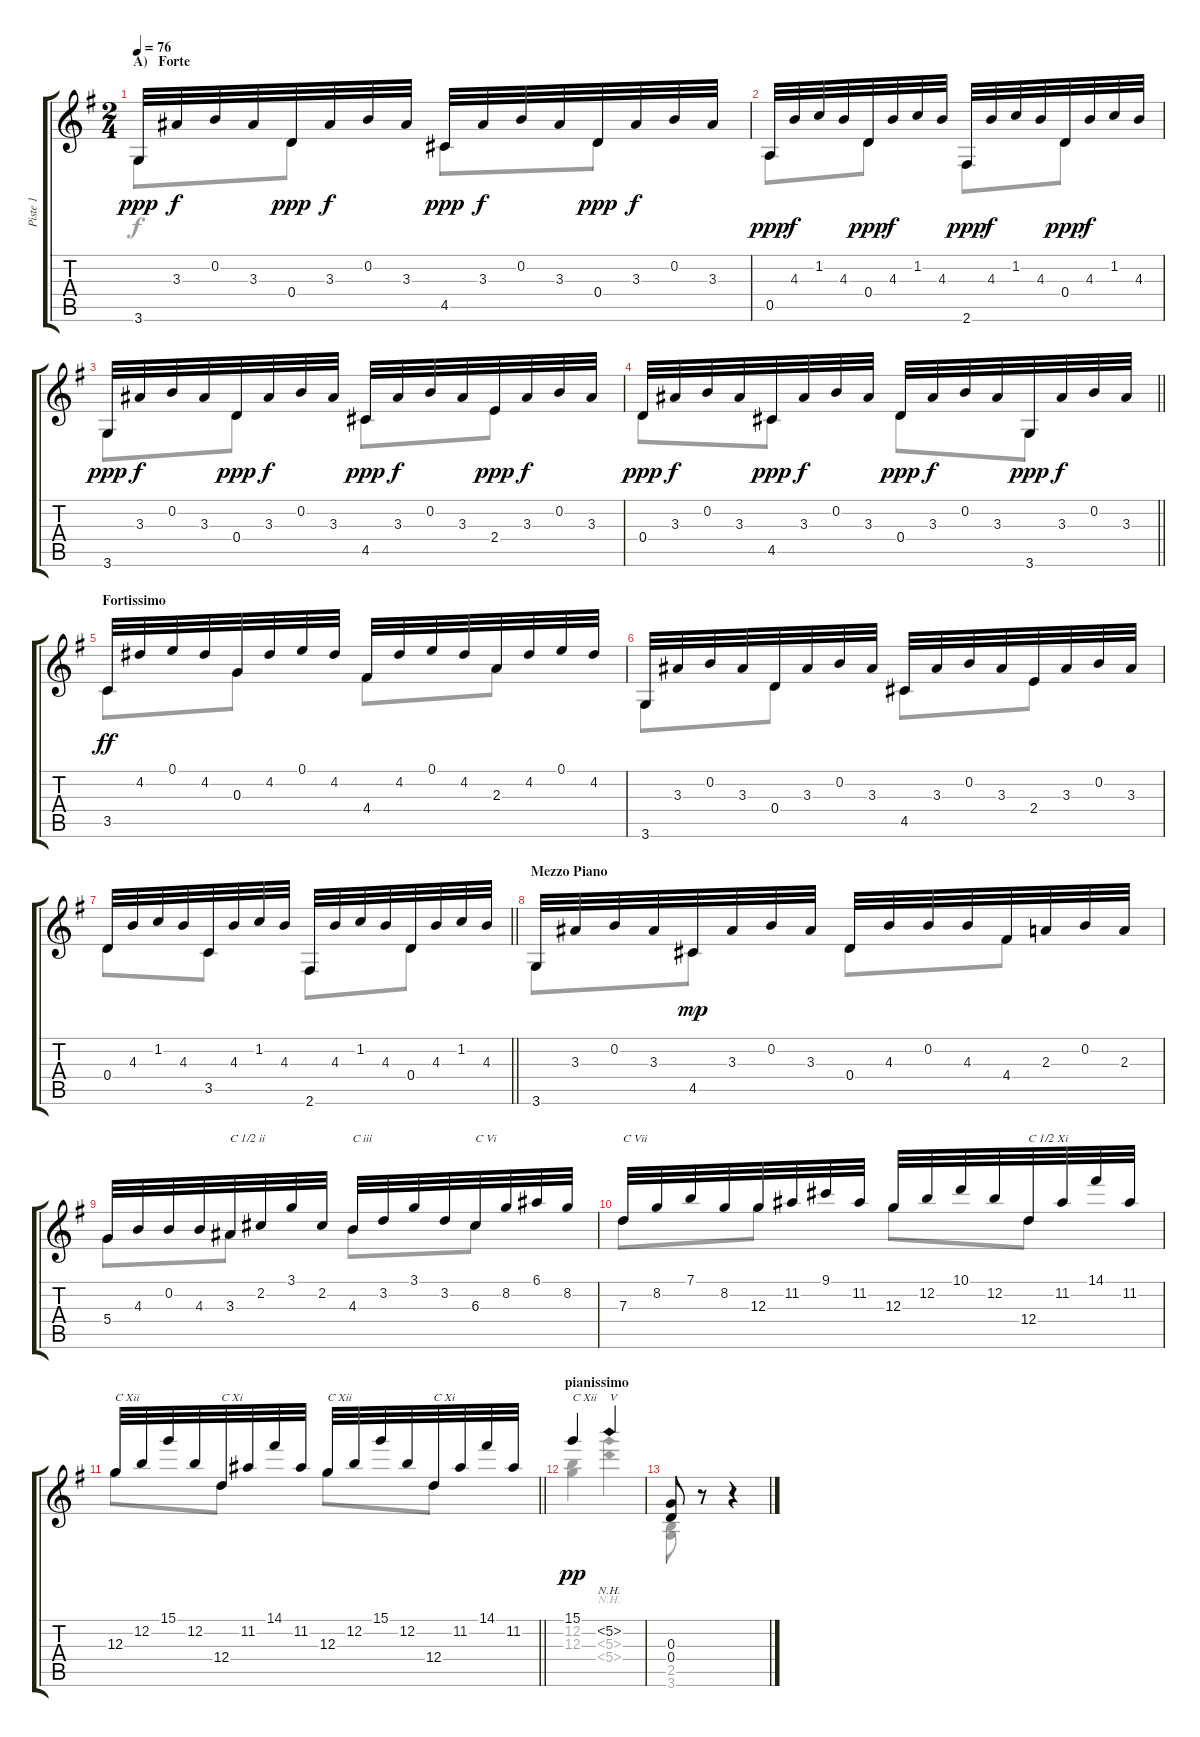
\track ("Piste 1" "Piste 1") {instrument acousticguitarnylon}
\staff {score tabs}
\tuning (E4 B3 G3 D3 A2 E2) {hide}
\voice
\ts (2 4)
\section ("" "A)   Forte")
\tempo 76
\clef g2
\ks g
3.6.32{dy ppp} 3.3.32{dy f} 0.2.32 3.3.32 0.4.32{dy ppp} 3.3.32{dy f} 0.2.32 3.3.32 4.5.32{dy ppp} 3.3.32{dy f} 0.2.32 3.3.32 0.4.32{dy ppp} 3.3.32{dy f} 0.2.32 3.3.32 |
0.5.32{dy ppp} 4.3.32{dy f} 1.2.32 4.3.32 0.4.32{dy ppp} 4.3.32{dy f} 1.2.32 4.3.32 2.6.32{dy ppp} 4.3.32{dy f} 1.2.32 4.3.32 0.4.32{dy ppp} 4.3.32{dy f} 1.2.32 4.3.32 |
3.6.32{dy ppp} 3.3.32{dy f} 0.2.32 3.3.32 0.4.32{dy ppp} 3.3.32{dy f} 0.2.32 3.3.32 4.5.32{dy ppp} 3.3.32{dy f} 0.2.32 3.3.32 2.4.32{dy ppp} 3.3.32{dy f} 0.2.32 3.3.32 |
\barLineRight lightlight
0.4.32{dy ppp} 3.3.32{dy f} 0.2.32 3.3.32 4.5.32{dy ppp volume 13} 3.3.32{dy f} 0.2.32 3.3.32 0.4.32{dy ppp} 3.3.32{dy f} 0.2.32 3.3.32 3.6.32{dy ppp} 3.3.32{dy f} 0.2.32 3.3.32 |
\section ("" "Fortissimo")
3.5.32{dy ff} 4.2.32 0.1.32 4.2.32 0.3.32 4.2.32 0.1.32 4.2.32 4.4.32 4.2.32 0.1.32 4.2.32 2.3.32 4.2.32 0.1.32 4.2.32 |
3.6.32 3.3.32 0.2.32 3.3.32 0.4.32 3.3.32 0.2.32 3.3.32 4.5.32{volume 8} 3.3.32 0.2.32 3.3.32 2.4.32 3.3.32 0.2.32 3.3.32 |
\barLineRight lightlight
0.4.32 4.3.32 1.2.32 4.3.32 3.5.32 4.3.32 1.2.32 4.3.32 2.6.32 4.3.32 1.2.32 4.3.32 0.4.32 4.3.32 1.2.32 4.3.32 |
\section ("" "Mezzo Piano")
3.6.32 3.3.32 0.2.32 3.3.32 4.5.32{dy mp} 3.3.32 0.2.32 3.3.32 0.4.32 4.3.32 0.2.32 4.3.32 4.4.32 2.3.32 0.2.32 2.3.32 |
5.4.32 4.3.32 0.2.32 4.3.32 3.3.32{txt "C 1/2 ii" volume 6} 2.2.32 3.1.32 2.2.32 4.3.32{txt "C iii"} 3.2.32 3.1.32 3.2.32 6.3.32{txt "C Vi"} 8.2.32 6.1.32 8.2.32 |
7.3.32{txt "C Vii"} 8.2.32 7.1.32 8.2.32 12.3.32 11.2.32 9.1.32 11.2.32 12.3.32 12.2.32 10.1.32 12.2.32 12.4.32{txt "C 1/2 Xi"} 11.2.32 14.1.32 11.2.32 |
\barLineRight lightlight
12.3.32{txt "C Xii"} 12.2.32 15.1.32 12.2.32 12.4.32{txt "C Xi"} 11.2.32 14.1.32 11.2.32 12.3.32{txt "C Xii"} 12.2.32 15.1.32 12.2.32 12.4.32{txt "C Xi"} 11.2.32 14.1.32 11.2.32 |
\section ("" "pianissimo")
15.1.4{txt "C Xii" dy pp} 5.2{nh}.4{txt "V"} |
(0.3 0.4).8 r.8 r.4
\voice
\clef g2
\ottava regular
\simile none
\ks g
3.6.8{dy f} 0.4.8 4.5.8 0.4.8 |
0.5.8 0.4.8 2.6.8 0.4.8 |
3.6.8 0.4.8 4.5.8 2.4.8 |
\barLineRight lightlight
0.4.8 4.5.8 0.4.8 3.6.8 |
3.5.8{dy ff} 0.3.8 4.4.8 2.3.8 |
3.6.8 0.4.8 4.5.8 2.4.8 |
\barLineRight lightlight
0.4.8 3.5.8 2.6.8 0.4.8 |
3.6.8 4.5.8{dy mp} 0.4.8 4.4.8 |
5.4.8 3.3.8 4.3.8 6.3.8 |
7.3.8 12.3.8 12.3.8 12.4.8 |
\barLineRight lightlight
12.3.8 12.4.8 12.3.8 12.4.8 |
(12.2 12.3).4{dy pp} (5.3{nh} 5.4{nh}).4 |
(2.5 3.6).8 r.8 r.4
